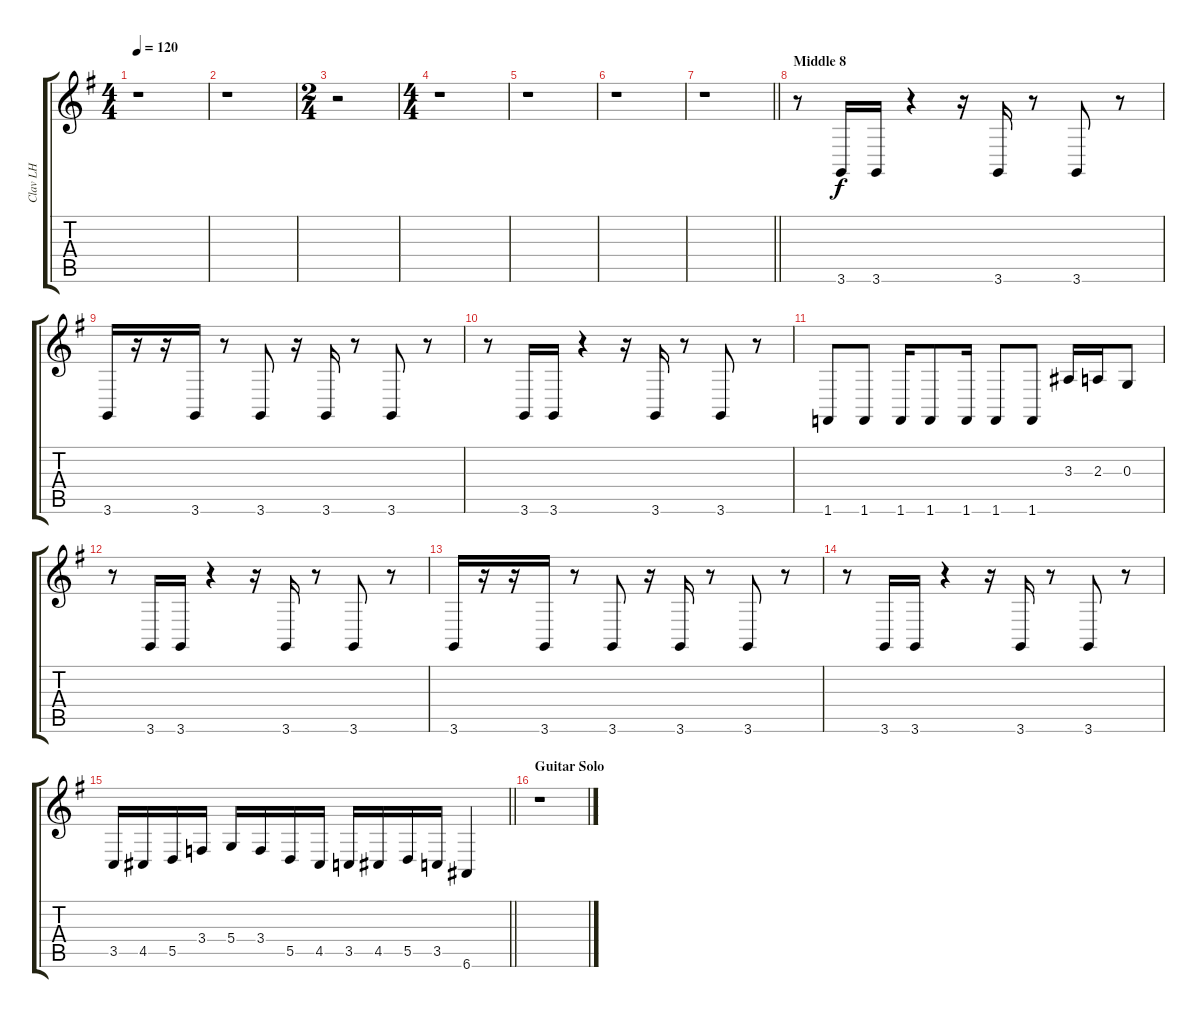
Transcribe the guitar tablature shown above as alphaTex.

\track ("Clav LH" "Clav LH") {instrument clavinet}
\staff {score tabs}
\tuning (E4 B3 G3 D3 A2 E2) {hide}
\ts (4 4)
\tempo 120
\clef g2
\ks g
r.1{dy f} |
r.1 |
\ts (2 4)
r.2 |
\ts (4 4)
r.1 |
r.1 |
r.1 |
\barLineRight lightlight
r.1 |
\section ("" "Middle 8")
r.8 3.6.16 3.6.16 r.4 r.16 3.6.16 r.8 3.6.8 r.8 |
3.6.16 r.16 r.16 3.6.16 r.8 3.6.8 r.16 3.6.16 r.8 3.6.8 r.8 |
r.8 3.6.16 3.6.16 r.4 r.16 3.6.16 r.8 3.6.8 r.8 |
1.6.8 1.6.8 1.6.16 1.6.8 1.6.16 1.6.8 1.6.8 3.3.16 2.3.16 0.3.8 |
r.8 3.6.16 3.6.16 r.4 r.16 3.6.16 r.8 3.6.8 r.8 |
3.6.16 r.16 r.16 3.6.16 r.8 3.6.8 r.16 3.6.16 r.8 3.6.8 r.8 |
r.8 3.6.16 3.6.16 r.4 r.16 3.6.16 r.8 3.6.8 r.8 |
\barLineRight lightlight
3.5.16 4.5.16 5.5.16 3.4.16 5.4.16 3.4.16 5.5.16 4.5.16 3.5.16 4.5.16 5.5.16 3.5.16 6.6.4 |
\section ("" "Guitar Solo")
r.1
